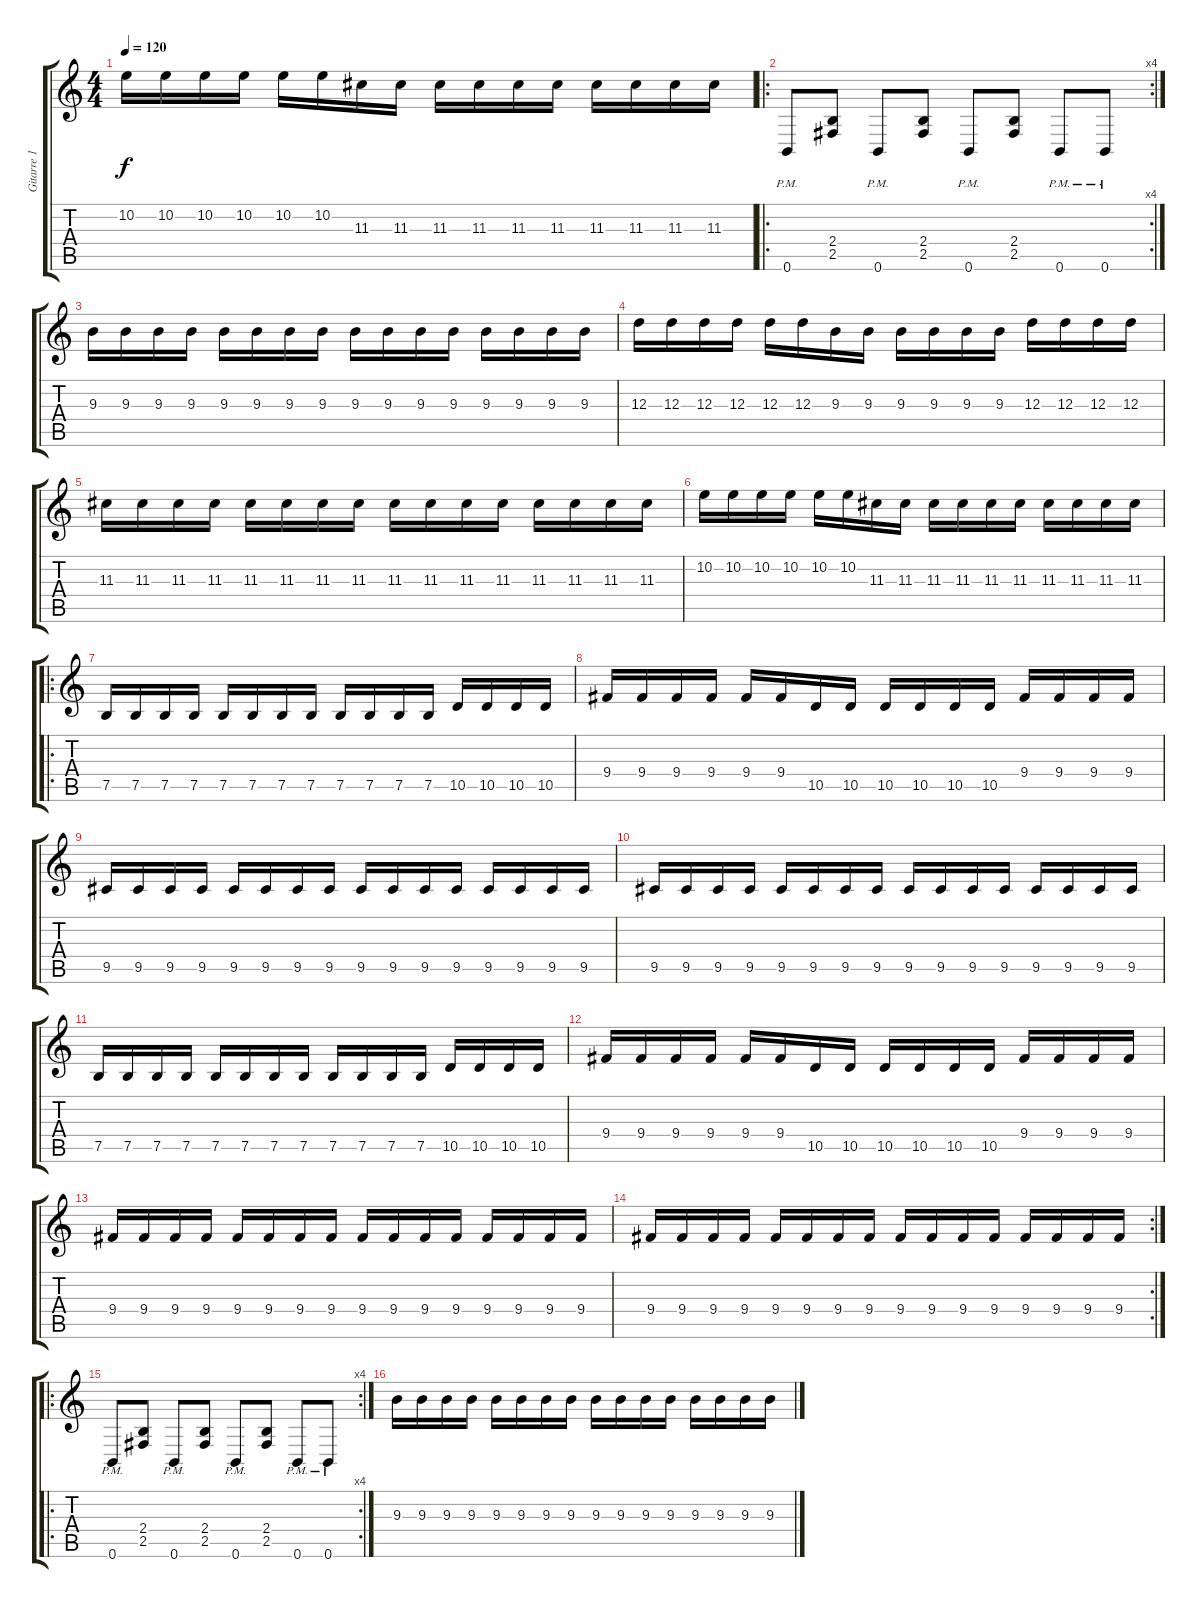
\track ("Gitarre 1" "Gitarre 1") {instrument distortionguitar}
\staff {score tabs}
\tuning (B3 Gb3 D3 A2 E2 B1) {hide}
\ts (4 4)
\tempo 120
\clef g2
\ks c
10.2.16{dy f} 10.2.16 10.2.16 10.2.16 10.2.16 10.2.16 11.3.16 11.3.16 11.3.16 11.3.16 11.3.16 11.3.16 11.3.16 11.3.16 11.3.16 11.3.16 |
\ro
\rc 4
0.6{pm}.8 (2.4 2.5).8 0.6{pm}.8 (2.4 2.5).8 0.6{pm}.8 (2.4 2.5).8 0.6{pm}.8 0.6{pm}.8 |
9.3.16 9.3.16 9.3.16 9.3.16 9.3.16 9.3.16 9.3.16 9.3.16 9.3.16 9.3.16 9.3.16 9.3.16 9.3.16 9.3.16 9.3.16 9.3.16 |
12.3.16 12.3.16 12.3.16 12.3.16 12.3.16 12.3.16 9.3.16 9.3.16 9.3.16 9.3.16 9.3.16 9.3.16 12.3.16 12.3.16 12.3.16 12.3.16 |
11.3.16 11.3.16 11.3.16 11.3.16 11.3.16 11.3.16 11.3.16 11.3.16 11.3.16 11.3.16 11.3.16 11.3.16 11.3.16 11.3.16 11.3.16 11.3.16 |
10.2.16 10.2.16 10.2.16 10.2.16 10.2.16 10.2.16 11.3.16 11.3.16 11.3.16 11.3.16 11.3.16 11.3.16 11.3.16 11.3.16 11.3.16 11.3.16 |
\ro
7.5.16 7.5.16 7.5.16 7.5.16 7.5.16 7.5.16 7.5.16 7.5.16 7.5.16 7.5.16 7.5.16 7.5.16 10.5.16 10.5.16 10.5.16 10.5.16 |
9.4.16 9.4.16 9.4.16 9.4.16 9.4.16 9.4.16 10.5.16 10.5.16 10.5.16 10.5.16 10.5.16 10.5.16 9.4.16 9.4.16 9.4.16 9.4.16 |
9.5.16 9.5.16 9.5.16 9.5.16 9.5.16 9.5.16 9.5.16 9.5.16 9.5.16 9.5.16 9.5.16 9.5.16 9.5.16 9.5.16 9.5.16 9.5.16 |
9.5.16 9.5.16 9.5.16 9.5.16 9.5.16 9.5.16 9.5.16 9.5.16 9.5.16 9.5.16 9.5.16 9.5.16 9.5.16 9.5.16 9.5.16 9.5.16 |
7.5.16 7.5.16 7.5.16 7.5.16 7.5.16 7.5.16 7.5.16 7.5.16 7.5.16 7.5.16 7.5.16 7.5.16 10.5.16 10.5.16 10.5.16 10.5.16 |
9.4.16 9.4.16 9.4.16 9.4.16 9.4.16 9.4.16 10.5.16 10.5.16 10.5.16 10.5.16 10.5.16 10.5.16 9.4.16 9.4.16 9.4.16 9.4.16 |
9.4.16 9.4.16 9.4.16 9.4.16 9.4.16 9.4.16 9.4.16 9.4.16 9.4.16 9.4.16 9.4.16 9.4.16 9.4.16 9.4.16 9.4.16 9.4.16 |
\rc 2
9.4.16 9.4.16 9.4.16 9.4.16 9.4.16 9.4.16 9.4.16 9.4.16 9.4.16 9.4.16 9.4.16 9.4.16 9.4.16 9.4.16 9.4.16 9.4.16 |
\ro
\rc 4
0.6{pm}.8 (2.4 2.5).8 0.6{pm}.8 (2.4 2.5).8 0.6{pm}.8 (2.4 2.5).8 0.6{pm}.8 0.6{pm}.8 |
9.3.16 9.3.16 9.3.16 9.3.16 9.3.16 9.3.16 9.3.16 9.3.16 9.3.16 9.3.16 9.3.16 9.3.16 9.3.16 9.3.16 9.3.16 9.3.16
